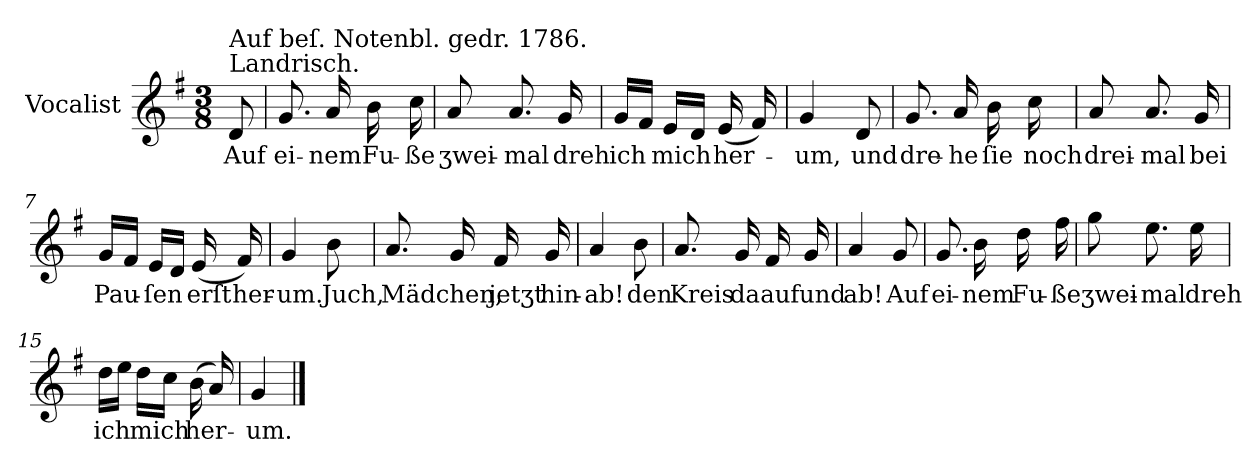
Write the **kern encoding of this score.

**kern	**text
*part1	*part1
*staff1	*staff1
*I"Vocalist	*
*k[f#]	*
*G:	*
*M3/8	*
=	=
!LO:TX:a:t=Landrisch.	!
!LO:TX:a:t=Auf beſ. Notenbl. gedr. 1786.	!
8d	Auf
=1	=1
8.g	ei-
16a	-nem
16b	Fu-
16cc	-ße
=2	=2
8a	ʒwei-
8.a	-mal
16g	dreh
=3	=3
16gLL	ich
16f#JJ	.
16eLL	mich
16dJJ	.
(16e	her-
16f#)	.
=4	=4
4g	-um,
8d	und
=5	=5
8.g	dre-
16a	-he
16b	ſie
16cc	noch
=6	=6
8a	drei-
8.a	-mal
16g	bei
=7	=7
16gLL	Pau-
16f#JJ	.
16eLL	-ſen
16dJJ	.
(16e	erſt
16f#)	her-
=8	=8
4g	-um.
8b	Juch,
=9	=9
8.a	Mädchen,
16g	.
16f#	jetʒt
16g	hin-
=10	=10
4a	-ab!
8b	den
=11	=11
8.a	Kreis
16g	da
16f#	auf
16g	und
=12	=12
4a	ab!
8g	Auf
=13	=13
8.g	ei-
16b	-nem
16dd	Fu-
16ff#	-ße
=14	=14
8gg	ʒwei-
8.ee	-mal
16ee	dreh
=15	=15
16ddLL	ich
16eeJJ	.
16ddLL	mich
16ccJJ	.
(16b	her-
16a)	.
=16	=16
4g	-um.
==	==
*-	*-
